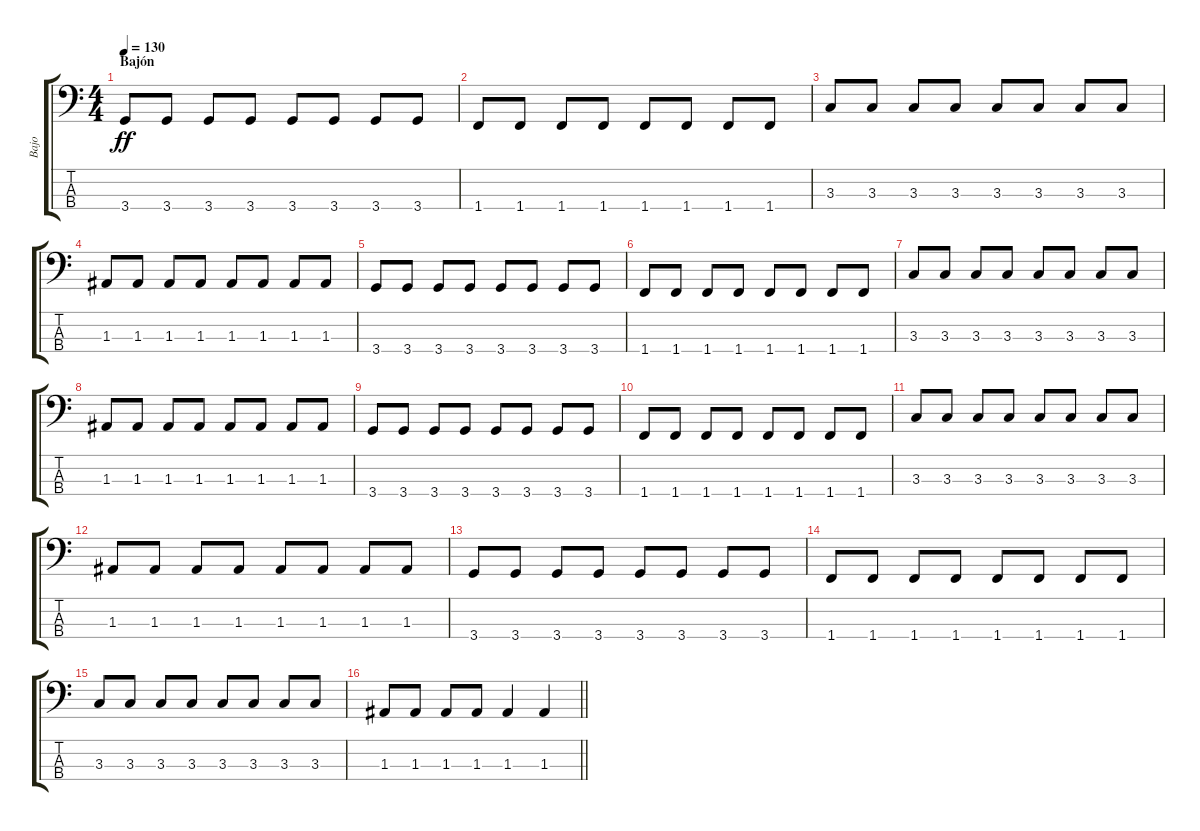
\track ("Bajo" "Bajo") {instrument electricbassfinger}
\staff {score tabs}
\tuning (G2 D2 A1 E1) {hide}
\ts (4 4)
\section ("" "Bajón")
\tempo 130
\clef f4
\ks c
3.4.8{dy ff} 3.4.8 3.4.8 3.4.8 3.4.8 3.4.8 3.4.8 3.4.8 |
1.4.8 1.4.8 1.4.8 1.4.8 1.4.8 1.4.8 1.4.8 1.4.8 |
3.3.8 3.3.8 3.3.8 3.3.8 3.3.8 3.3.8 3.3.8 3.3.8 |
1.3.8 1.3.8 1.3.8 1.3.8 1.3.8 1.3.8 1.3.8 1.3.8 |
3.4.8 3.4.8 3.4.8 3.4.8 3.4.8 3.4.8 3.4.8 3.4.8 |
1.4.8 1.4.8 1.4.8 1.4.8 1.4.8 1.4.8 1.4.8 1.4.8 |
3.3.8 3.3.8 3.3.8 3.3.8 3.3.8 3.3.8 3.3.8 3.3.8 |
1.3.8 1.3.8 1.3.8 1.3.8 1.3.8 1.3.8 1.3.8 1.3.8 |
3.4.8 3.4.8 3.4.8 3.4.8 3.4.8 3.4.8 3.4.8 3.4.8 |
1.4.8 1.4.8 1.4.8 1.4.8 1.4.8 1.4.8 1.4.8 1.4.8 |
3.3.8 3.3.8 3.3.8 3.3.8 3.3.8 3.3.8 3.3.8 3.3.8 |
1.3.8 1.3.8 1.3.8 1.3.8 1.3.8 1.3.8 1.3.8 1.3.8 |
3.4.8 3.4.8 3.4.8 3.4.8 3.4.8 3.4.8 3.4.8 3.4.8 |
1.4.8 1.4.8 1.4.8 1.4.8 1.4.8 1.4.8 1.4.8 1.4.8 |
3.3.8 3.3.8 3.3.8 3.3.8 3.3.8 3.3.8 3.3.8 3.3.8 |
\barLineRight lightlight
1.3.8 1.3.8 1.3.8 1.3.8 1.3.4 1.3.4
